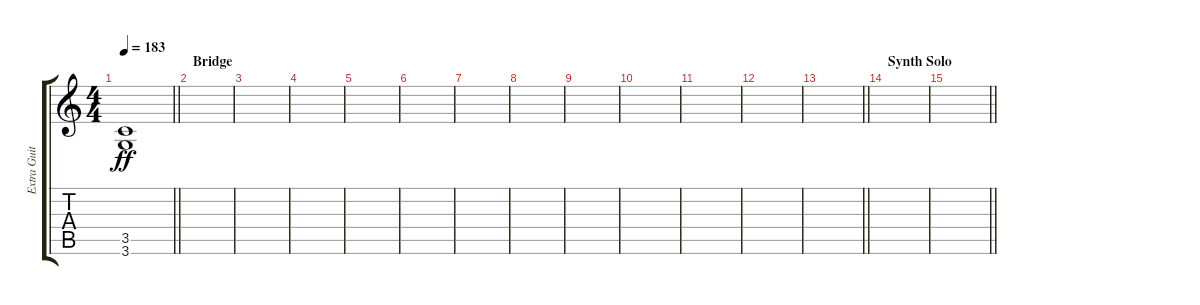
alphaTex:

\track ("Extra Guitar" "Extra Guit") {instrument distortionguitar}
\staff {score tabs}
\tuning (E4 B3 G3 D3 A2 E2) {hide}
\ts (4 4)
\tempo 183
\clef g2
\barLineRight lightlight
\ks c
(3.5 3.6).1{dy ff} |
\section ("" "Bridge")
|
|
|
|
|
|
|
|
|
|
|
\barLineRight lightlight
|
\section ("" "Synth Solo")
|
\barLineRight lightlight
